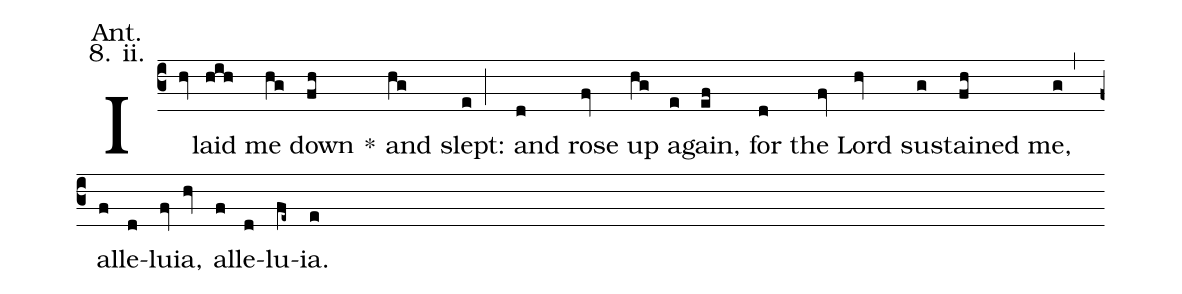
annotation: Ant.;
annotation: 8. ii.;
%%
(c3) I(hv) laid(hih) me(hg) down(fh) <sp>*</sp>() and(hg) slept:(e;) and(d) rose(fv) up(hg) a(e)gain,(ef) for(d) the(fv) Lord(hv) sus(g)tained(fh) me,(g,) al(f)le(d)lu(fv)ia,(hv) al(f)le(d)lu(fe~)ia.(e)
